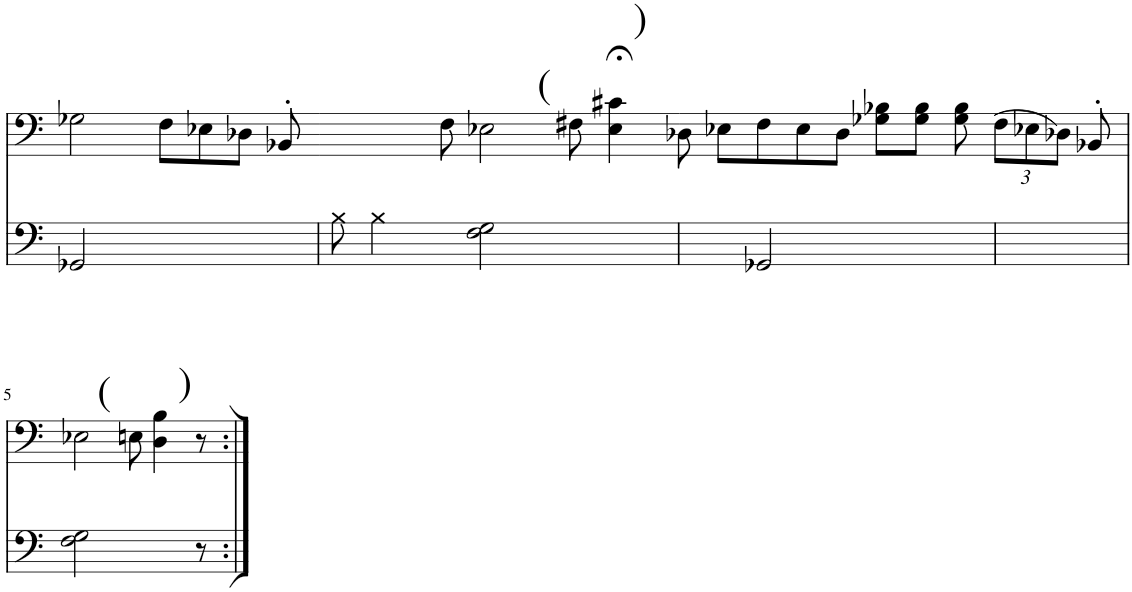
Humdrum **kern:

**kern	**kern
*part1	*part1
*staff2	*staff1
*I"Piano	*
*I'Pia.	*
*clefF4	*clefF4
*k[]	*k[]
*M4/4	*M4/4
=1	=1
2GG-X/	2G-X\
2ryy	8F\L
.	8E-X\
.	8D-X\J
.	8BB-X'>/
=2-	=2-
8B\	4ryy
4B\	.
.	8ryy
8ryy	8F\
2F\ 2G\	2E-X\
!	!LO:TX:a:t=(
4ryy	8F#X\
!	!LO:TX:a:t=)
.	4E-\;< 4c#X\;<
8ryy	.
=3-	=3-
4ryy	8D-X\
.	8E-X\L
2GG-X/	8F\
.	8E-\
.	8D-\J
.	8G-X\ 8B-X\L
4ryy	8G-\ 8B-\J
.	8G-\ 8B-\
=4-	=4-
*	*Xbrackettup
4ryy	(12F\L
.	12E-X\
.	12D-X\J)
8ryy	8BB-X'>/
!!LO:LB:g=z
=5	=5
2F\ 2G\	2E-X\
!	!LO:TX:a:t=(
4ryy	8En\
!	!LO:TX:a:t=)
.	4D\ 4B\
8ryy	.
8r	8r
=:|!	=:|!
*-	*-
